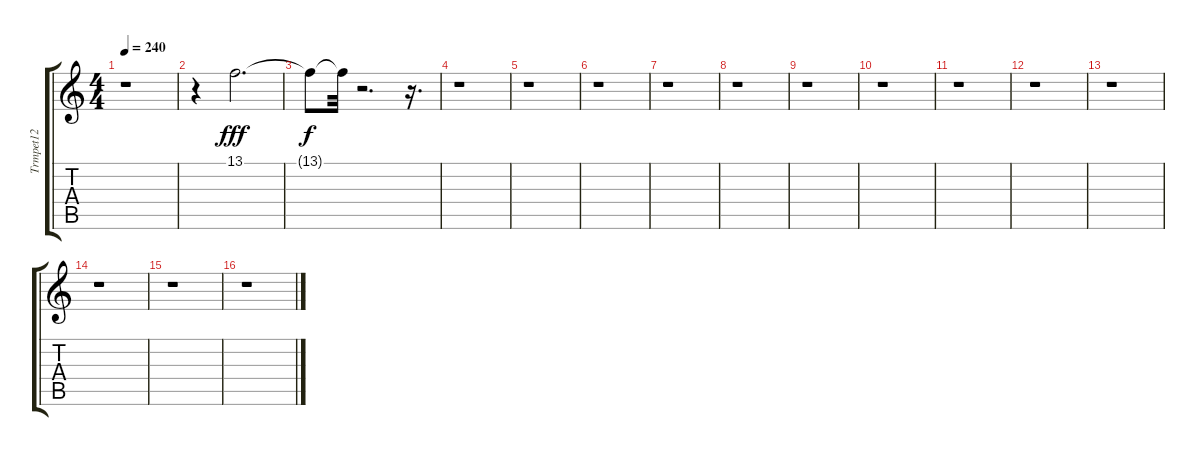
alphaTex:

\track ("Trmpet12" "Trmpet12") {instrument trumpet}
\staff {score tabs}
\tuning (E4 B3 G3 D3 A2 E2) {hide}
\ts (4 4)
\tempo 240
\clef g2
\ks c
r.1{dy fff} |
r.4 13.1.2{d} |
13.1{t}.8{dy f} 13.1{t}.32 r.2{d} r.16{d} |
r.1 |
r.1 |
r.1 |
r.1 |
r.1 |
r.1 |
r.1 |
r.1 |
r.1 |
r.1 |
r.1 |
r.1 |
r.1
